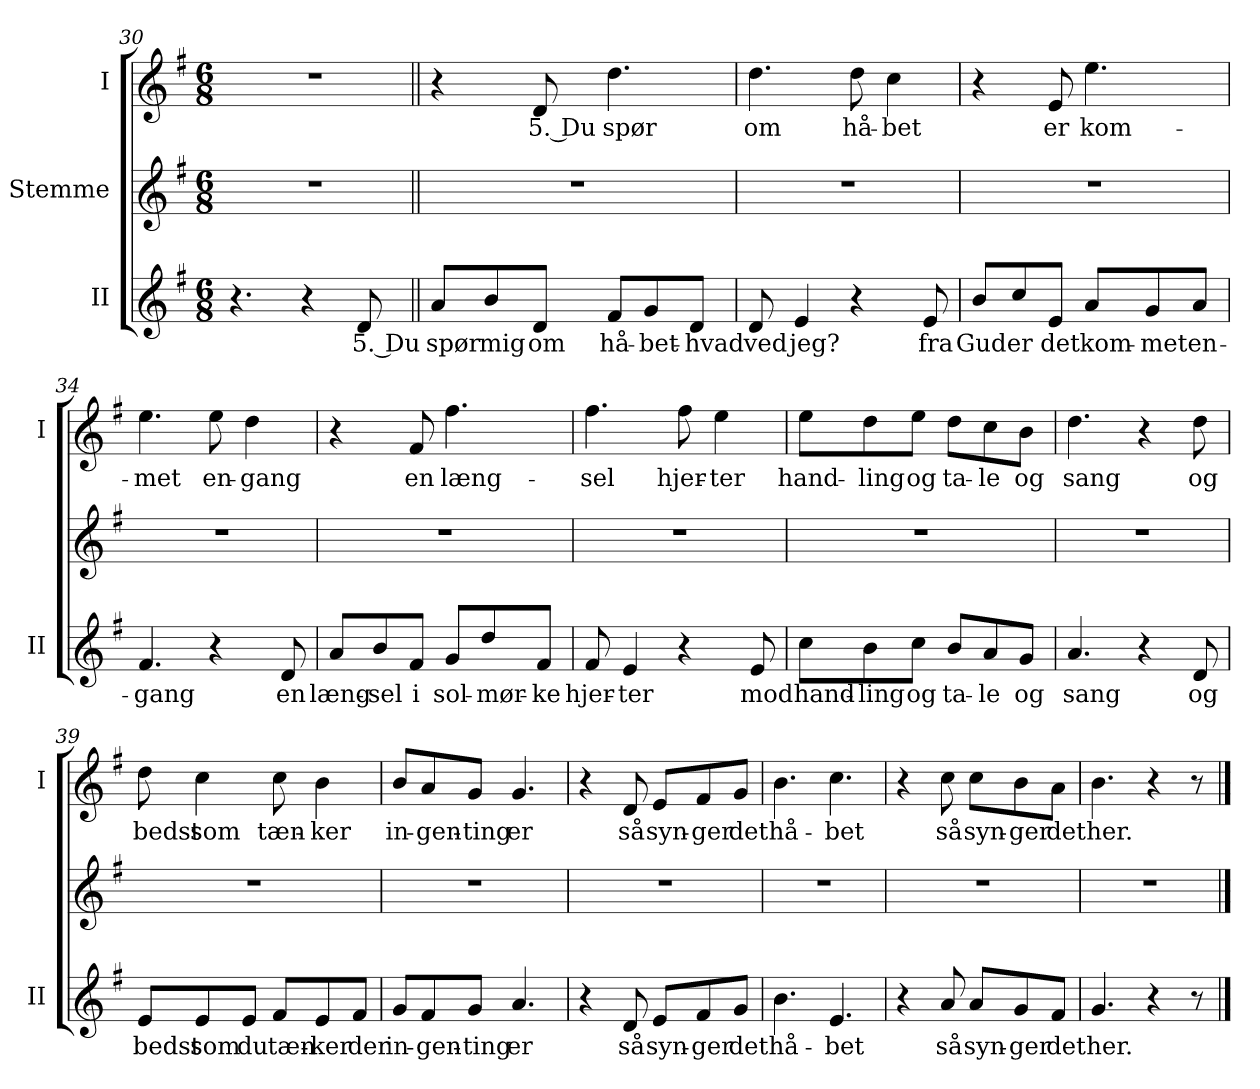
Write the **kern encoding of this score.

**kern	**text	**kern	**kern	**text
*part3	*part3	*part2	*part1	*part1
*staff3	*staff3	*staff2	*staff1	*staff1
*I"II	*	*I"Stemme	*I"I	*
*I'II	*	*	*I'I	*
!!LO:LB:g=z
*clefG2	*	*clefG2	*clefG2	*
*k[f#]	*	*k[f#]	*k[f#]	*
*M6/8	*	*M6/8	*M6/8	*
=30	=30	=30	=30	=30
4.r	.	2.r	2.r	.
4r	.	.	.	.
!	!LO:LY:b	!	!	!
8d/	5. Du	.	.	.
=31||	=31||	=31||	=31||	=31||
!	!LO:LY:b	!	!	!
8a/L	spør	2.r	4r	.
!	!LO:LY:b	!	!	!
8b/	mig	.	.	.
!	!LO:LY:b	!	!	!LO:LY:b
8d/J	om	.	8d/	5. Du
!	!LO:LY:b	!	!	!LO:LY:b
8f#/L	hå-	.	4.dd\	spør
!	!LO:LY:b	!	!	!
8g/	-bet -	.	.	.
!	!LO:LY:b	!	!	!
8d/J	hvad	.	.	.
=32	=32	=32	=32	=32
!	!LO:LY:b	!	!	!LO:LY:b
8d/	ved	2.r	4.dd\	om
!	!LO:LY:b	!	!	!
4e/	jeg?	.	.	.
!	!	!	!	!LO:LY:b
4r	.	.	8dd\	hå-
!	!	!	!	!LO:LY:b
.	.	.	4cc\	-bet
!	!LO:LY:b	!	!	!
8e/	fra	.	.	.
=33	=33	=33	=33	=33
!	!LO:LY:b	!	!	!
8b/L	Gud	2.r	4r	.
!	!LO:LY:b	!	!	!
8cc/	er	.	.	.
!	!LO:LY:b	!	!	!LO:LY:b
8e/J	det	.	8e/	er
!	!LO:LY:b	!	!	!LO:LY:b
8a/L	kom-	.	4.ee\	kom-
!	!LO:LY:b	!	!	!
8g/	-met	.	.	.
!	!LO:LY:b	!	!	!
8a/J	en-	.	.	.
=34	=34	=34	=34	=34
!	!LO:LY:b	!	!	!LO:LY:b
4.f#/	-gang	2.r	4.ee\	-met
!	!	!	!	!LO:LY:b
4r	.	.	8ee\	en-
!	!	!	!	!LO:LY:b
.	.	.	4dd\	-gang
!	!LO:LY:b	!	!	!
8d/	en	.	.	.
!!LO:LB:g=z
=35	=35	=35	=35	=35
!	!LO:LY:b	!	!	!
8a/L	læng-	2.r	4r	.
!	!LO:LY:b	!	!	!
8b/	-sel	.	.	.
!	!LO:LY:b	!	!	!LO:LY:b
8f#/J	i	.	8f#/	en
!	!LO:LY:b	!	!	!LO:LY:b
8g/L	sol-	.	4.ff#\	læng-
!	!LO:LY:b	!	!	!
8dd/	-mør-	.	.	.
!	!LO:LY:b	!	!	!
8f#/J	-ke	.	.	.
=36	=36	=36	=36	=36
!	!LO:LY:b	!	!	!LO:LY:b
8f#/	hjer-	2.r	4.ff#\	-sel
!	!LO:LY:b	!	!	!
4e/	-ter	.	.	.
!	!	!	!	!LO:LY:b
4r	.	.	8ff#\	hjer-
!	!	!	!	!LO:LY:b
.	.	.	4ee\	-ter
!	!LO:LY:b	!	!	!
8e/	mod	.	.	.
=37	=37	=37	=37	=37
!	!LO:LY:b	!	!	!LO:LY:b
8cc\L	hand-	2.r	8ee\L	hand-
!	!LO:LY:b	!	!	!LO:LY:b
8b\	-ling	.	8dd\	-ling
!	!LO:LY:b	!	!	!LO:LY:b
8cc\J	og	.	8ee\J	og
!	!LO:LY:b	!	!	!LO:LY:b
8b/L	ta-	.	8dd\L	ta-
!	!LO:LY:b	!	!	!LO:LY:b
8a/	-le	.	8cc\	-le
!	!LO:LY:b	!	!	!LO:LY:b
8g/J	og	.	8b\J	og
=38	=38	=38	=38	=38
!	!LO:LY:b	!	!	!LO:LY:b
4.a/	sang	2.r	4.dd\	sang
4r	.	.	4r	.
!	!LO:LY:b	!	!	!LO:LY:b
8d/	og	.	8dd\	og
!!LO:LB:g=z
=39	=39	=39	=39	=39
!	!LO:LY:b	!	!	!LO:LY:b
8e/L	bedst	2.r	8dd\	bedst
!	!LO:LY:b	!	!	!LO:LY:b
8e/	som	.	4cc\	som
!	!LO:LY:b	!	!	!
8e/J	du	.	.	.
!	!LO:LY:b	!	!	!LO:LY:b
8f#/L	tæn-	.	8cc\	tæn-
!	!LO:LY:b	!	!	!LO:LY:b
8e/	-ker	.	4b\	-ker
!	!LO:LY:b	!	!	!
8f#/J	der	.	.	.
=40	=40	=40	=40	=40
!	!LO:LY:b	!	!	!LO:LY:b
8g/L	in-	2.r	8b/L	in-
!	!LO:LY:b	!	!	!LO:LY:b
8f#/	-gen-	.	8a/	-gen-
!	!LO:LY:b	!	!	!LO:LY:b
8g/J	-ting	.	8g/J	-ting
!	!LO:LY:b	!	!	!LO:LY:b
4.a/	er	.	4.g/	er
=41	=41	=41	=41	=41
4r	.	2.r	4r	.
!	!LO:LY:b	!	!	!LO:LY:b
8d/	så	.	8d/	så
!	!LO:LY:b	!	!	!LO:LY:b
8e/L	syn-	.	8e/L	syn-
!	!LO:LY:b	!	!	!LO:LY:b
8f#/	-ger	.	8f#/	-ger
!	!LO:LY:b	!	!	!LO:LY:b
8g/J	det	.	8g/J	det
=42	=42	=42	=42	=42
!	!LO:LY:b	!	!	!LO:LY:b
4.b\	hå-	2.r	4.b\	hå-
!	!LO:LY:b	!	!	!LO:LY:b
4.e/	-bet	.	4.cc\	-bet
=43	=43	=43	=43	=43
4r	.	2.r	4r	.
!	!LO:LY:b	!	!	!LO:LY:b
8a/	så	.	8cc\	så
!	!LO:LY:b	!	!	!LO:LY:b
8a/L	syn-	.	8cc\L	syn-
!	!LO:LY:b	!	!	!LO:LY:b
8g/	-ger	.	8b\	-ger
!	!LO:LY:b	!	!	!LO:LY:b
8f#/J	det	.	8a\J	det
=44	=44	=44	=44	=44
!	!LO:LY:b	!	!	!LO:LY:b
4.g/	her.	2.r	4.b\	her.
4r	.	.	4r	.
8r	.	.	8r	.
==	==	==	==	==
*-	*-	*-	*-	*-
